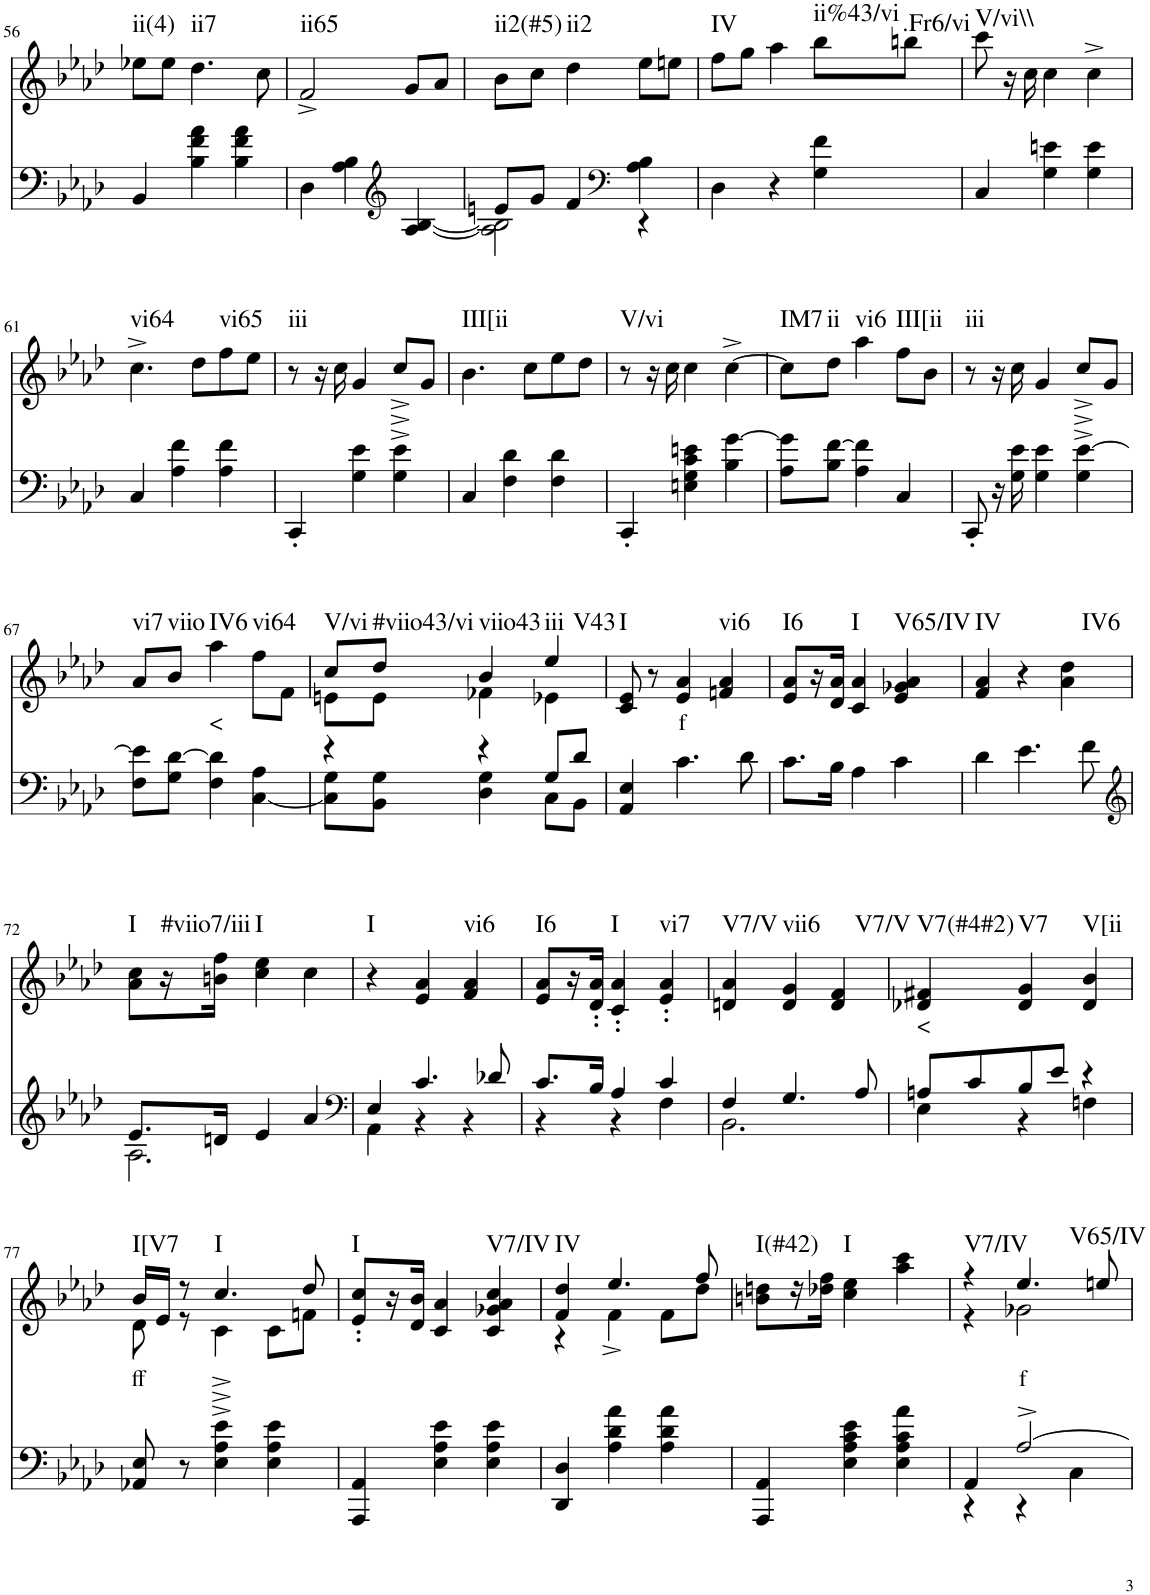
**kern	**kern	**text	**harte
*part2	*part1	*part1	*part1
*staff2	*staff1	*staff1	*
*I"Piano	*I"Piano	*	*
*I'Pno	*I'Pno	*	*
!!LO:PB:g=z
*clefF4	*clefG2	*	*
*k[b-e-a-d-]	*k[b-e-a-d-]	*	*
*A-:	*A-:	*	*
*M3/4	*M3/4	*	*
=56	=56	=56	=56
!	!	!	!LO:H:kt=ii(4)
4BB-/	8ee-X\L	.	N
.	8ee-\J	.	.
!	!	!	!LO:H:kt=ii7
4B-\ 4f\ 4a-\	4.dd-\	.	N
4B-\ 4f\ 4a-\	.	.	.
.	8cc\	.	.
=57	=57	=57	=57
!	!	!	!LO:H:kt=ii65
4D-\	2f^/	.	N
4A-\ 4B-\	.	.	.
*clefG2	*	*	*
[4A-/ [4B-/	8g/L	.	.
.	8a-/J	.	.
=58	=58	=58	=58
*^	*	*	*
!	!	!	!	!LO:H:kt=ii2(#5)
2A-\] 2B-\]	8en/L	8b-\L	.	N
.	8g/J	8cc\J	.	.
!	!	!	!	!LO:H:kt=ii2
.	4f/	4dd-\	.	N
*clefF4	*	*	*	*
4A-\ 4B-\	4r	8ee-\L	.	.
.	.	8een\J	.	.
*v	*v	*	*	*
=59	=59	=59	=59
!	!	!	!LO:H:kt=IV
4D-\	8ff\L	.	N
.	8gg\J	.	.
4r	4aa-\	.	.
!	!	!	!LO:H:kt=ii%43/vi
4G\ 4f\	8bb-\L	.	N
!	!	!	!LO:H:kt=.Fr6/vi
.	8bbn\J	.	N
=60	=60	=60	=60
!	!	!	!LO:H:kt=V/vi\\
4C/	8ccc\	.	N
.	16r	.	.
.	16cc\	.	.
4G\ 4en\	4cc\	.	.
4G\ 4e\	4cc^\	.	.
!!LO:LB:g=z
=61	=61	=61	=61
!	!	!	!LO:H:kt=vi64
4C/	4.cc^\	.	N
4A-\ 4f\	.	.	.
.	8dd-\L	.	.
!	!	!	!LO:H:kt=vi65
4A-\ 4f\	8ff\	.	N
.	8ee-\J	.	.
=62	=62	=62	=62
!	!	!	!LO:H:kt=iii
4CC'/	8r	.	N
.	16r	.	.
.	16cc\	.	.
4G\ 4e-\	4g/	.	.
4G\^ 4e-\^	8cc^/L	.	.
.	8g/J	.	.
=63	=63	=63	=63
!	!	!	!LO:H:kt=III[ii
4C/	4.b-\	.	N
4F\ 4d-\	.	.	.
.	8cc\L	.	.
4F\ 4d-\	8ee-\	.	.
.	8dd-\J	.	.
=64	=64	=64	=64
!	!	!	!LO:H:kt=V/vi
4CC'/	8r	.	N
.	16r	.	.
.	16cc\	.	.
4En\ 4G\ 4c\ 4en\	4cc\	.	.
4B-\ [4g\	[4cc^\	.	.
=65	=65	=65	=65
!	!	!	!LO:H:kt=IM7
8A-\ 8g\]L	8cc\L]	.	N
!	!	!	!LO:H:kt=ii
8B-\ [8f\J	8dd-\J	.	N
!	!	!	!LO:H:kt=vi6
4A-\ 4f\]	4aa-\	.	N
!	!	!	!LO:H:kt=III[ii
4C/	8ff\L	.	N
.	8b-\J	.	.
=66	=66	=66	=66
!	!	!	!LO:H:kt=iii
8CC'/	8r	.	N
16r	16r	.	.
16G\ 16e-\	16cc\	.	.
4G\ 4e-\	4g/	.	.
4G\^ [4e-\^	8cc^/L	.	.
.	8g/J	.	.
!!LO:LB:g=z
=67	=67	=67	=67
!	!	!	!LO:H:kt=vi7
8F\ 8e-\]L	8a-/L	.	N
!	!	!	!LO:H:kt=viio
8G\ [8d-\J	8b-/J	.	N
!	!	!LO:LY:b	!LO:H:kt=IV6
4F\ 4d-\]	4aa-\	<	N
!	!	!	!LO:H:kt=vi64
[4C\ 4A-\	8ff\L	.	N
.	8f\J	.	.
=68	=68	=68	=68
*^	*^	*	*
!	!	!	!	!	!LO:H:kt=V/vi
4r	8C\] 8G\L	8cc/L	8en\L	.	N
!	!	!	!	!	!LO:H:kt=#viio43/vi
.	8BB-\ 8G\J	8dd-/J	8e\J	.	N
!	!	!	!	!	!LO:H:kt=viio43
4r	4D-\ 4G\	4b-/	4f-X\	.	N
!	!	!	!	!	!LO:H:n=1:kt=iii
!	!	!	!	!	!LO:H:n=2:kt=V43
8G/L	8C\L	4ee-/	4e-X\	.	N N
8d-/J	8BB-\J	.	.	.	.
*	*	*v	*v	*	*
=69	=69	=69	=69	=69
!	!	!	!	!LO:H:kt=I
*v	*v	*	*	*
4AA-/ 4E-/	8c/ 8e-/	.	N
.	8r	.	.
!	!	!LO:LY:b	!
4.c\	4e-/ 4a-/	f	.
!	!	!	!LO:H:kt=vi6
.	4fn/ 4a-/	.	N
8d-\	.	.	.
=70	=70	=70	=70
!	!	!	!LO:H:kt=I6
8.c\L	8e-/ 8a-/L	.	N
.	16r	.	.
16B-\Jk	16d-/ 16a-/JJ	.	.
!	!	!	!LO:H:kt=I
4A-\	4c/ 4a-/	.	N
!	!	!	!LO:H:kt=V65/IV
4c\	4e-/ 4g-X/ 4a-/	.	N
=71	=71	=71	=71
!	!	!	!LO:H:kt=IV
4d-\	4f/ 4a-/	.	N
4.e-\	4r	.	.
!	!	!	!LO:H:kt=IV6
.	4a-\ 4dd-\	.	N
8f\	.	.	.
!!LO:LB:g=z
=72	=72	=72	=72
*clefG2	*	*	*
*^	*	*	*
!	!	!	!	!LO:H:kt=I
8.e-/L	2.A-\	8a-\ 8cc\L	.	N
!	!	!	!	!LO:H:kt=#viio7/iii
.	.	16r	.	N
16dn/Jk	.	16bn\ 16ff\JJ	.	.
!	!	!	!	!LO:H:kt=I
4e-/	.	4cc\ 4ee-\	.	N
4a-/	.	4cc\	.	.
=73	=73	=73	=73	=73
*clefF4	*	*	*	*
!	!	!	!	!LO:H:kt=I
4E-/	4AA-\	4r	.	N
4.c/	4r	4e-/ 4a-/	.	.
!	!	!	!	!LO:H:kt=vi6
.	4r	4f/ 4a-/	.	N
8d-X/	.	.	.	.
=74	=74	=74	=74	=74
!	!	!	!	!LO:H:kt=I6
8.c/L	4r	8e-/ 8a-/L	.	N
.	.	16r	.	.
16B-/Jk	.	16d-/' 16a-/'JJ	.	.
!	!	!	!	!LO:H:kt=I
4A-/	4r	4c/' 4a-/'	.	N
!	!	!	!	!LO:H:kt=vi7
4c/	4F\	4e-/' 4a-/'	.	N
=75	=75	=75	=75	=75
!	!	!	!	!LO:H:kt=V7/V
4F/	2.BB-\	4dn/ 4a-/	.	N
!	!	!	!	!LO:H:kt=vii6
4.G/	.	4d/ 4g/	.	N
!	!	!	!	!LO:H:kt=V7/V
.	.	4d/ 4f/	.	N
8A-/	.	.	.	.
=76	=76	=76	=76	=76
!	!	!	!LO:LY:b	!LO:H:kt=V7(#4#2)
8An/L	4E-\	4d-X/ 4f#X/	<	N
8c/	.	.	.	.
!	!	!	!	!LO:H:kt=V7
8B-/	4r	4d-/ 4g/	.	N
8e-/J	.	.	.	.
!	!	!	!	!LO:H:kt=V[ii
4r	4Fn\	4d-/ 4b-/	.	N
!!LO:LB:g=z
=77	=77	=77	=77	=77
*	*	*^	*	*
!	!	!	!	!LO:LY:b	!LO:H:kt=I[V7
*v	*v	*	*	*	*
8AA-X/ 8E-/	16b-/LL	8d-\	ff	N
.	16e-/JJ	.	.	.
8r	8r	8r	.	.
!	!	!	!	!LO:H:kt=I
4E-\^ 4A-\^ 4e-\^	4.cc/	4c\	.	N
4E-\ 4A-\ 4e-\	.	8c\L	.	.
.	8dd-/	8fn\J	.	.
=78	=78	=78	=78	=78
!	!	!	!	!LO:H:kt=I
*	*v	*v	*	*
4AAA-/ 4AA-/	8e-/' 8cc/'L	.	N
.	16r	.	.
.	16d-/ 16b-/JJ	.	.
4E-\ 4A-\ 4e-\	4c/ 4a-/	.	.
!	!	!	!LO:H:kt=V7/IV
4E-\ 4A-\ 4e-\	4c/ 4g-X/ 4a-/ 4cc/	.	N
=79	=79	=79	=79
*	*^	*	*
!	!	!	!	!LO:H:kt=IV
4DD-/ 4D-/	4f/ 4dd-/	4r	.	N
4A-\ 4d-\ 4a-\	4.ee-/	4f^\	.	.
4A-\ 4d-\ 4a-\	.	8f\L	.	.
.	8ff/	8dd-\J	.	.
=80	=80	=80	=80	=80
!	!	!	!	!LO:H:kt=I(#42)
*	*v	*v	*	*
4AAA-/ 4AA-/	8bn\ 8ddn\L	.	N
.	16r	.	.
.	16dd-X\ 16ff\JJ	.	.
!	!	!	!LO:H:kt=I
4E-\ 4A-\ 4c\ 4e-\	4cc\ 4ee-\	.	N
4E-\ 4A-\ 4c\ 4a-\	4aa-\ 4ccc\	.	.
=81	=81	=81	=81
*^	*^	*	*
!	!	!	!	!	!LO:H:kt=V7/IV
4AA-/	4r	4r	4r	.	N
!	!	!	!	!LO:LY:b	!LO:H:kt=V65/IV
[2A-^/	4r	4.ee-/	2g-X\	f	N
.	4C\	.	.	.	.
.	.	8een/	.	.	.
*v	*v	*	*	*	*
*	*v	*v	*	*
=	=	=	=
*-	*-	*-	*-
